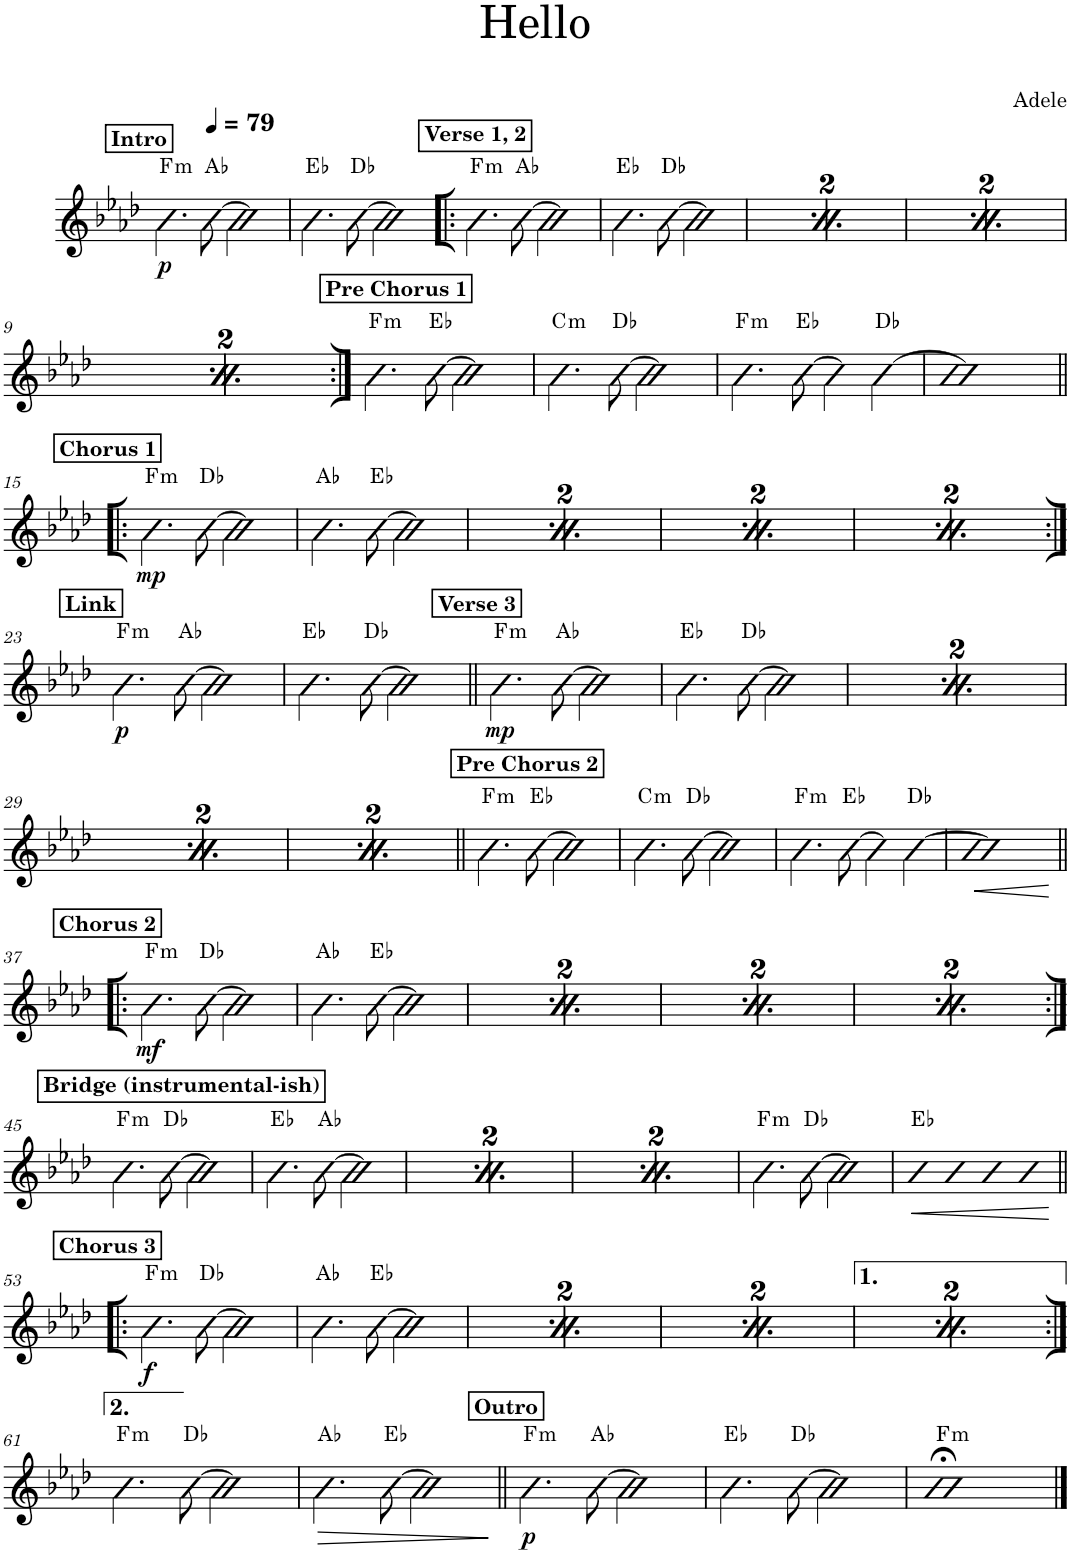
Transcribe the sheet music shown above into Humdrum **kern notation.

**kern	**dynam	**harte
*part1	*part1	*part1
*staff1	*staff1	*
*I"Piano	*	*
*I'Pno.	*	*
*clefG2	*	*
*k[b-e-a-d-]	*	*
!!LO:REH:place=s1:a:B:cj:t=Intro
=1	=1	=1
!	!LO:DY:b	!LO:H:kt=m
4.b-\	p	F:min
[8b-\	.	Ab:maj
2b-\]	.	.
=2	=2	=2
4.b-\	.	Eb:maj
[8b-\	.	Db:maj
2b-\]	.	.
!!LO:REH:place=s1:a:B:cj:t=Verse 1, 2
=3!|:	=3!|:	=3!|:
!	!	!LO:H:kt=m
4.b-\	.	F:min
[8b-\	.	Ab:maj
2b-\]	.	.
=4	=4	=4
4.b-\	.	Eb:maj
[8b-\	.	Db:maj
2b-\]	.	.
!!LO:REH:place=s1:a:B:cj:t=Verse 1, 2
=5	=5	=5
!	!	!LO:H:kt=m
4.b-\	.	F:min
[8b-\	.	Ab:maj
2b-\]	.	.
=6	=6	=6
4.b-\	.	Eb:maj
[8b-\	.	Db:maj
2b-\]	.	.
!!LO:REH:place=s1:a:B:cj:t=Verse 1, 2
=7	=7	=7
!	!	!LO:H:kt=m
4.b-\	.	F:min
[8b-\	.	Ab:maj
2b-\]	.	.
=8	=8	=8
4.b-\	.	Eb:maj
[8b-\	.	Db:maj
2b-\]	.	.
!!LO:LB:g=z
!!LO:REH:place=s1:a:B:cj:t=Verse 1, 2
=9	=9	=9
!	!	!LO:H:kt=m
4.b-\	.	F:min
[8b-\	.	Ab:maj
2b-\]	.	.
=10	=10	=10
4.b-\	.	Eb:maj
[8b-\	.	Db:maj
2b-\]	.	.
!!LO:REH:place=s1:a:B:cj:t=Pre Chorus 1
=11:|!	=11:|!	=11:|!
!	!	!LO:H:kt=m
4.b-\	.	F:min
[8b-\	.	Eb:maj
2b-\]	.	.
=12	=12	=12
!	!	!LO:H:kt=m
4.b-\	.	C:min
[8b-\	.	Db:maj
2b-\]	.	.
=13	=13	=13
!	!	!LO:H:kt=m
4.b-\	.	F:min
[8b-\	.	Eb:maj
4b-\]	.	.
[4b-\	.	Db:maj
=14	=14	=14
1b-]	.	.
!!LO:LB:g=z
!!LO:REH:place=s1:a:B:cj:t=Chorus 1
=15!|:	=15!|:	=15!|:
!	!LO:DY:b	!LO:H:kt=m
4.b-\	mp	F:min
[8b-\	.	Db:maj
2b-\]	.	.
=16	=16	=16
4.b-\	.	Ab:maj
[8b-\	.	Eb:maj
2b-\]	.	.
!!LO:REH:place=s1:a:B:cj:t=Chorus 1
=17	=17	=17
!	!LO:DY:b	!LO:H:kt=m
4.b-\	mp	F:min
[8b-\	.	Db:maj
2b-\]	.	.
=18	=18	=18
4.b-\	.	Ab:maj
[8b-\	.	Eb:maj
2b-\]	.	.
!!LO:REH:place=s1:a:B:cj:t=Chorus 1
=19	=19	=19
!	!LO:DY:b	!LO:H:kt=m
4.b-\	mp	F:min
[8b-\	.	Db:maj
2b-\]	.	.
=20	=20	=20
4.b-\	.	Ab:maj
[8b-\	.	Eb:maj
2b-\]	.	.
!!LO:REH:place=s1:a:B:cj:t=Chorus 1
=21	=21	=21
!	!LO:DY:b	!LO:H:kt=m
4.b-\	mp	F:min
[8b-\	.	Db:maj
2b-\]	.	.
=22	=22	=22
4.b-\	.	Ab:maj
[8b-\	.	Eb:maj
2b-\]	.	.
!!LO:LB:g=z
!!LO:REH:place=s1:a:B:cj:t=Link
=23:|!	=23:|!	=23:|!
!	!LO:DY:b	!LO:H:kt=m
4.b-\	p	F:min
[8b-\	.	Ab:maj
2b-\]	.	.
=24	=24	=24
4.b-\	.	Eb:maj
[8b-\	.	Db:maj
2b-\]	.	.
!!LO:REH:place=s1:a:B:cj:t=Verse 3
=25||	=25||	=25||
!	!LO:DY:b	!LO:H:kt=m
4.b-\	mp	F:min
[8b-\	.	Ab:maj
2b-\]	.	.
=26	=26	=26
4.b-\	.	Eb:maj
[8b-\	.	Db:maj
2b-\]	.	.
!!LO:REH:place=s1:a:B:cj:t=Verse 3
=27	=27	=27
!	!LO:DY:b	!LO:H:kt=m
4.b-\	mp	F:min
[8b-\	.	Ab:maj
2b-\]	.	.
=28	=28	=28
4.b-\	.	Eb:maj
[8b-\	.	Db:maj
2b-\]	.	.
!!LO:LB:g=z
!!LO:REH:place=s1:a:B:cj:t=Verse 3
=29	=29	=29
!	!LO:DY:b	!LO:H:kt=m
4.b-\	mp	F:min
[8b-\	.	Ab:maj
2b-\]	.	.
=30	=30	=30
4.b-\	.	Eb:maj
[8b-\	.	Db:maj
2b-\]	.	.
!!LO:REH:place=s1:a:B:cj:t=Verse 3
=31	=31	=31
!	!LO:DY:b	!LO:H:kt=m
4.b-\	mp	F:min
[8b-\	.	Ab:maj
2b-\]	.	.
=32	=32	=32
4.b-\	.	Eb:maj
[8b-\	.	Db:maj
2b-\]	.	.
!!LO:REH:place=s1:a:B:cj:t=Pre Chorus 2
=33||	=33||	=33||
!	!	!LO:H:kt=m
4.b-\	.	F:min
[8b-\	.	Eb:maj
2b-\]	.	.
=34	=34	=34
!	!	!LO:H:kt=m
4.b-\	.	C:min
[8b-\	.	Db:maj
2b-\]	.	.
=35	=35	=35
!	!	!LO:H:kt=m
4.b-\	.	F:min
[8b-\	.	Eb:maj
4b-\]	.	.
[4b-\	.	Db:maj
=36	=36	=36
!	!LO:HP:b	!
1b-]	<	.
.	[	.
!!LO:LB:g=z
!!LO:REH:place=s1:a:B:cj:t=Chorus 2
=37!|:	=37!|:	=37!|:
!	!LO:DY:b	!LO:H:kt=m
4.b-\	mf	F:min
[8b-\	.	Db:maj
2b-\]	.	.
=38	=38	=38
4.b-\	.	Ab:maj
[8b-\	.	Eb:maj
2b-\]	.	.
!!LO:REH:place=s1:a:B:cj:t=Chorus 2
=39	=39	=39
!	!LO:DY:b	!LO:H:kt=m
4.b-\	mf	F:min
[8b-\	.	Db:maj
2b-\]	.	.
=40	=40	=40
4.b-\	.	Ab:maj
[8b-\	.	Eb:maj
2b-\]	.	.
!!LO:REH:place=s1:a:B:cj:t=Chorus 2
=41	=41	=41
!	!LO:DY:b	!LO:H:kt=m
4.b-\	mf	F:min
[8b-\	.	Db:maj
2b-\]	.	.
=42	=42	=42
4.b-\	.	Ab:maj
[8b-\	.	Eb:maj
2b-\]	.	.
!!LO:REH:place=s1:a:B:cj:t=Chorus 2
=43	=43	=43
!	!LO:DY:b	!LO:H:kt=m
4.b-\	mf	F:min
[8b-\	.	Db:maj
2b-\]	.	.
=44	=44	=44
4.b-\	.	Ab:maj
[8b-\	.	Eb:maj
2b-\]	.	.
!!LO:LB:g=z
!!LO:REH:place=s1:a:B:cj:t=Bridge (instrumental-ish)
=45:|!	=45:|!	=45:|!
!	!	!LO:H:kt=m
4.b-\	.	F:min
[8b-\	.	Db:maj
2b-\]	.	.
=46	=46	=46
4.b-\	.	Eb:maj
[8b-\	.	Ab:maj
2b-\]	.	.
!!LO:REH:place=s1:a:B:cj:t=Bridge (instrumental-ish)
=47	=47	=47
!	!	!LO:H:kt=m
4.b-\	.	F:min
[8b-\	.	Db:maj
2b-\]	.	.
=48	=48	=48
4.b-\	.	Eb:maj
[8b-\	.	Ab:maj
2b-\]	.	.
!!LO:REH:place=s1:a:B:cj:t=Bridge (instrumental-ish)
=49	=49	=49
!	!	!LO:H:kt=m
4.b-\	.	F:min
[8b-\	.	Db:maj
2b-\]	.	.
=50	=50	=50
4.b-\	.	Eb:maj
[8b-\	.	Ab:maj
2b-\]	.	.
=51	=51	=51
!	!	!LO:H:kt=m
4.b-\	.	F:min
[8b-\	.	Db:maj
2b-\]	.	.
=52	=52	=52
!	!LO:HP:b	!
4b-	<	Eb:maj
4b-	.	.
4b-	.	.
4b-	.	.
.	[	.
!!LO:LB:g=z
!!LO:REH:place=s1:a:B:cj:t=Chorus 3
=53!|:	=53!|:	=53!|:
!	!LO:DY:b	!LO:H:kt=m
4.b-\	f	F:min
[8b-\	.	Db:maj
2b-\]	.	.
=54	=54	=54
4.b-\	.	Ab:maj
[8b-\	.	Eb:maj
2b-\]	.	.
!!LO:REH:place=s1:a:B:cj:t=Chorus 3
=55	=55	=55
!	!LO:DY:b	!LO:H:kt=m
4.b-\	f	F:min
[8b-\	.	Db:maj
2b-\]	.	.
=56	=56	=56
4.b-\	.	Ab:maj
[8b-\	.	Eb:maj
2b-\]	.	.
!!LO:REH:place=s1:a:B:cj:t=Chorus 3
=57	=57	=57
!	!LO:DY:b	!LO:H:kt=m
4.b-\	f	F:min
[8b-\	.	Db:maj
2b-\]	.	.
=58	=58	=58
4.b-\	.	Ab:maj
[8b-\	.	Eb:maj
2b-\]	.	.
!!LO:REH:place=s1:a:B:cj:t=Chorus 3
=59	=59	=59
!	!LO:DY:b	!LO:H:kt=m
4.b-\	f	F:min
[8b-\	.	Db:maj
2b-\]	.	.
=60	=60	=60
4.b-\	.	Ab:maj
[8b-\	.	Eb:maj
2b-\]	.	.
!!LO:LB:g=z
=61:|!	=61:|!	=61:|!
!	!	!LO:H:kt=m
4.b-\	.	F:min
[8b-\	.	Db:maj
2b-\]	.	.
=62	=62	=62
!	!LO:HP:b	!
4.b-\	>	Ab:maj
[8b-\	.	Eb:maj
2b-\]	.	.
.	]	.
!!LO:REH:place=s1:a:B:cj:t=Outro
=63||	=63||	=63||
!	!LO:DY:b	!LO:H:kt=m
4.b-\	p	F:min
[8b-\	.	Ab:maj
2b-\]	.	.
=64	=64	=64
4.b-\	.	Eb:maj
[8b-\	.	Db:maj
2b-\]	.	.
=65	=65	=65
!	!	!LO:H:kt=m
1b-;<	.	F:min
==	==	==
*-	*-	*-
